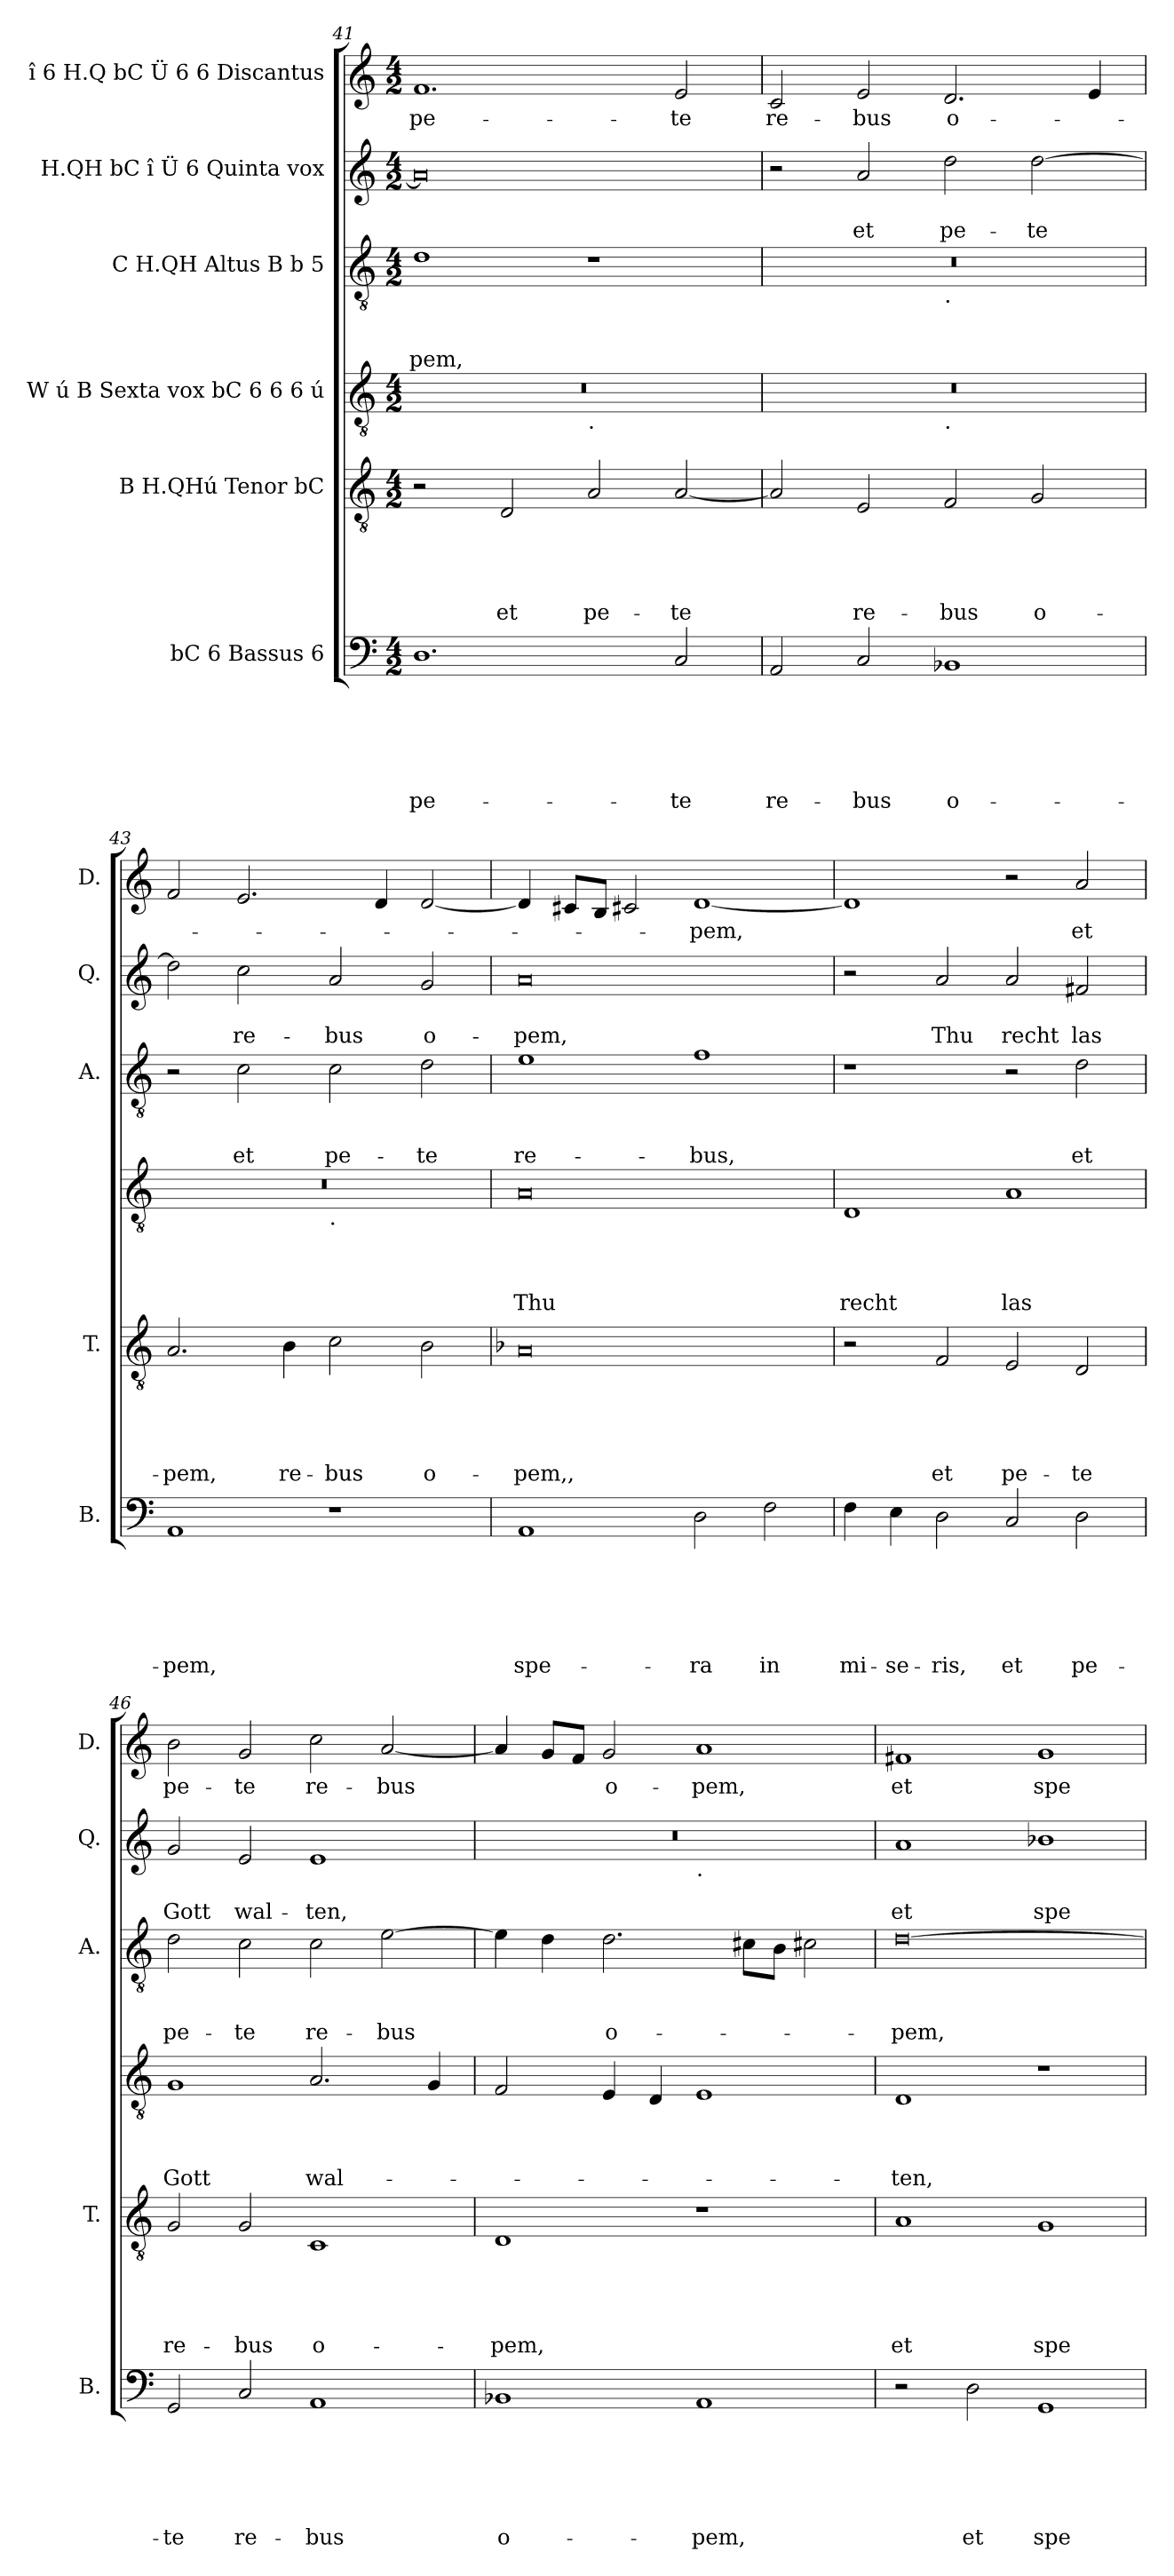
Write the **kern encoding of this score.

**kern	**text	**text	**text	**text	**text	**text	**kern	**text	**text	**text	**text	**text	**kern	**text	**text	**text	**text	**kern	**text	**text	**text	**kern	**text	**text	**kern	**text
*part6	*part6	*part6	*part6	*part6	*part6	*part6	*part5	*part5	*part5	*part5	*part5	*part5	*part4	*part4	*part4	*part4	*part4	*part3	*part3	*part3	*part3	*part2	*part2	*part2	*part1	*part1
*staff6	*staff6	*staff6	*staff6	*staff6	*staff6	*staff6	*staff5	*staff5	*staff5	*staff5	*staff5	*staff5	*staff4	*staff4	*staff4	*staff4	*staff4	*staff3	*staff3	*staff3	*staff3	*staff2	*staff2	*staff2	*staff1	*staff1
*I"bC 6 Bassus 6	*	*	*	*	*	*	*I"B H.QHú Tenor bC	*	*	*	*	*	*I"W ú B Sexta vox bC 6 6 6 ú	*	*	*	*	*I"C H.QH Altus B b 5	*	*	*	*I"H.QH bC î Ü 6 Quinta vox	*	*	*I"î 6 H.Q bC Ü 6 6 Discantus	*
*I'B.	*	*	*	*	*	*	*I'T.	*	*	*	*	*	*	*	*	*	*	*I'A.	*	*	*	*I'Q.	*	*	*I'D.	*
*clefF4	*	*	*	*	*	*	*clefGv2	*	*	*	*	*	*clefGv2	*	*	*	*	*clefGv2	*	*	*	*clefG2	*	*	*clefG2	*
*k[]	*	*	*	*	*	*	*k[]	*	*	*	*	*	*k[]	*	*	*	*	*k[]	*	*	*	*k[]	*	*	*k[]	*
*C:	*	*	*	*	*	*	*C:	*	*	*	*	*	*C:	*	*	*	*	*C:	*	*	*	*C:	*	*	*C:	*
*M4/2	*	*	*	*	*	*	*M4/2	*	*	*	*	*	*M4/2	*	*	*	*	*M4/2	*	*	*	*M4/2	*	*	*M4/2	*
=41	=41	=41	=41	=41	=41	=41	=41	=41	=41	=41	=41	=41	=41	=41	=41	=41	=41	=41	=41	=41	=41	=41	=41	=41	=41	=41
!	!	!	!	!	!	!LO:LY:b	!	!	!	!	!	!	!	!	!	!	!	!	!	!	!LO:LY:b	!	!	!	!	!LO:LY:b
*	*	*	*	*	*	*	*	*	*	*	*	*	*^	*	*	*	*	*	*	*	*	*	*	*	*	*
1.D	.	.	.	.	.	pe-	2r	.	.	.	.	.	0r	1ryy	.	.	.	.	1d	.	.	-pem,	0a]	.	.	1.f	pe-
!	!	!	!	!	!	!	!	!	!	!	!	!LO:LY:b	!	!	!	!	!	!	!	!	!	!	!	!	!	!	!
.	.	.	.	.	.	.	2D/	.	.	.	.	et	.	.	.	.	.	.	.	.	.	.	.	.	.	.	.
!	!	!	!	!	!	!	!	!	!	!	!	!	!	!LO:TX:b:t=.	!	!	!	!	!	!	!	!	!	!	!	!	!
!	!	!	!	!	!	!	!	!	!	!	!	!LO:LY:b	!	!	!	!	!	!	!	!	!	!	!	!	!	!	!
.	.	.	.	.	.	.	2A/	.	.	.	.	pe-	.	1ryy	.	.	.	.	1r	.	.	.	.	.	.	.	.
!	!	!	!	!	!	!LO:LY:b	!	!	!	!	!	!LO:LY:b	!	!	!	!	!	!	!	!	!	!	!	!	!	!	!LO:LY:b
2C/	.	.	.	.	.	-te	[<2A/	.	.	.	.	-te	.	.	.	.	.	.	.	.	.	.	.	.	.	2e/	-te
=42	=42	=42	=42	=42	=42	=42	=42	=42	=42	=42	=42	=42	=42	=42	=42	=42	=42	=42	=42	=42	=42	=42	=42	=42	=42	=42	=42
!	!	!	!	!	!	!LO:LY:b	!	!	!	!	!	!	!	!	!	!	!	!	!	!	!	!	!	!	!	!	!LO:LY:b
*	*	*	*	*	*	*	*	*	*	*	*	*	*	*	*	*	*	*	*^	*	*	*	*	*	*	*	*
2AA/	.	.	.	.	.	re-	2A/]	.	.	.	.	.	0r	1ryy	.	.	.	.	0r	1ryy	.	.	.	2r	.	.	2c/	re-
!	!	!	!	!	!	!LO:LY:b	!	!	!	!	!	!LO:LY:b	!	!	!	!	!	!	!	!	!	!	!	!	!	!LO:LY:b	!	!LO:LY:b
2C/	.	.	.	.	.	-bus	2E/	.	.	.	.	re-	.	.	.	.	.	.	.	.	.	.	.	2a/	.	et	2e/	-bus
!	!	!	!	!	!	!	!	!	!	!	!	!	!	!	!	!	!	!	!	!LO:TX:b:t=.	!	!	!	!	!	!	!	!
!	!	!	!	!	!	!	!	!	!	!	!	!	!	!LO:TX:b:t=.	!	!	!	!	!	!	!	!	!	!	!	!	!	!
!	!	!	!	!	!	!LO:LY:b:rj	!	!	!	!	!	!LO:LY:b	!	!	!	!	!	!	!	!	!	!	!	!	!	!LO:LY:b	!	!LO:LY:b
1BB-X	.	.	.	.	.	o-	2F/	.	.	.	.	-bus	.	1ryy	.	.	.	.	.	1ryy	.	.	.	2dd\	.	pe-	2.d/	o-
!	!	!	!	!	!	!	!	!	!	!	!	!LO:LY:b	!	!	!	!	!	!	!	!	!	!	!	!	!	!LO:LY:b	!	!
.	.	.	.	.	.	.	2G/	.	.	.	.	o-	.	.	.	.	.	.	.	.	.	.	.	[>2dd\	.	-te	.	.
.	.	.	.	.	.	.	.	.	.	.	.	.	.	.	.	.	.	.	.	.	.	.	.	.	.	.	4e/	.
=43	=43	=43	=43	=43	=43	=43	=43	=43	=43	=43	=43	=43	=43	=43	=43	=43	=43	=43	=43	=43	=43	=43	=43	=43	=43	=43	=43	=43
!	!	!	!	!	!	!LO:LY:b	!	!	!	!	!	!LO:LY:b	!	!	!	!	!	!	!	!	!	!	!	!	!	!	!	!
*	*	*	*	*	*	*	*	*	*	*	*	*	*	*	*	*	*	*	*v	*v	*	*	*	*	*	*	*	*
1AA	.	.	.	.	.	-pem,	2.A/	.	.	.	.	-pem,	0r	1ryy	.	.	.	.	2r	.	.	.	2dd\]	.	.	2f/	.
!	!	!	!	!	!	!	!	!	!	!	!	!	!	!	!	!	!	!	!	!	!	!LO:LY:b	!	!	!LO:LY:b	!	!
.	.	.	.	.	.	.	.	.	.	.	.	.	.	.	.	.	.	.	2c\	.	.	et	2cc\	.	re-	2.e/	.
!	!	!	!	!	!	!	!	!	!	!	!	!LO:LY:b	!	!	!	!	!	!	!	!	!	!	!	!	!	!	!
.	.	.	.	.	.	.	4B\	.	.	.	.	re-	.	.	.	.	.	.	.	.	.	.	.	.	.	.	.
!	!	!	!	!	!	!	!	!	!	!	!	!	!	!LO:TX:b:t=.	!	!	!	!	!	!	!	!	!	!	!	!	!
!	!	!	!	!	!	!	!	!	!	!	!	!LO:LY:b	!	!	!	!	!	!	!	!	!	!LO:LY:b	!	!	!LO:LY:b	!	!
1r	.	.	.	.	.	.	2c\	.	.	.	.	-bus	.	1ryy	.	.	.	.	2c\	.	.	pe-	2a/	.	-bus	.	.
.	.	.	.	.	.	.	.	.	.	.	.	.	.	.	.	.	.	.	.	.	.	.	.	.	.	4d/	.
!	!	!	!	!	!	!	!	!	!	!	!	!LO:LY:b	!	!	!	!	!	!	!	!	!	!LO:LY:b	!	!	!LO:LY:b	!	!
.	.	.	.	.	.	.	2B\	.	.	.	.	o-	.	.	.	.	.	.	2d\	.	.	-te	2g/	.	o-	[<2d/	.
*	*	*	*	*	*	*	*	*	*	*	*	*	*v	*v	*	*	*	*	*	*	*	*	*	*	*	*	*
=44	=44	=44	=44	=44	=44	=44	=44	=44	=44	=44	=44	=44	=44	=44	=44	=44	=44	=44	=44	=44	=44	=44	=44	=44	=44	=44
*	*	*	*	*	*	*	*k[b-]	*	*	*	*	*	*	*	*	*	*	*	*	*	*	*	*	*	*	*
*	*	*	*	*	*	*	*F:	*	*	*	*	*	*	*	*	*	*	*	*	*	*	*	*	*	*	*
*	*	*	*	*	*	*	*	*	*	*	*	*	*^	*	*	*	*	*	*	*	*	*	*	*	*	*
!	!	!	!	!	!	!LO:LY:b	!	!	!	!	!	!LO:LY:b	!	!	!	!	!	!LO:LY:b	!	!	!	!LO:LY:b	!	!	!LO:LY:b	!	!
*	*	*	*	*	*	*	*	*	*	*	*	*	*v	*v	*	*	*	*	*	*	*	*	*	*	*	*	*
1AA	.	.	.	.	.	spe-	0A	.	.	.	.	-pem,,	0A	.	.	.	Thu	1e	.	.	re-	0a	.	-pem,	4d/]	.
.	.	.	.	.	.	.	.	.	.	.	.	.	.	.	.	.	.	.	.	.	.	.	.	.	8c#X/L	.
.	.	.	.	.	.	.	.	.	.	.	.	.	.	.	.	.	.	.	.	.	.	.	.	.	8B/J	.
.	.	.	.	.	.	.	.	.	.	.	.	.	.	.	.	.	.	.	.	.	.	.	.	.	2c#X/	.
!	!	!	!	!	!	!LO:LY:b	!	!	!	!	!	!	!	!	!	!	!	!	!	!	!LO:LY:b	!	!	!	!	!LO:LY:b
2D\	.	.	.	.	.	-ra	.	.	.	.	.	.	.	.	.	.	.	1f	.	.	-bus,	.	.	.	[>1d	-pem,
!	!	!	!	!	!	!LO:LY:b	!	!	!	!	!	!	!	!	!	!	!	!	!	!	!	!	!	!	!	!
2F\	.	.	.	.	.	in	.	.	.	.	.	.	.	.	.	.	.	.	.	.	.	.	.	.	.	.
!!LO:PB:g=z
=45	=45	=45	=45	=45	=45	=45	=45	=45	=45	=45	=45	=45	=45	=45	=45	=45	=45	=45	=45	=45	=45	=45	=45	=45	=45	=45
*	*	*	*	*	*	*	*k[]	*	*	*	*	*	*	*	*	*	*	*	*	*	*	*	*	*	*	*
*	*	*	*	*	*	*	*C:	*	*	*	*	*	*	*	*	*	*	*	*	*	*	*	*	*	*	*
!	!	!	!	!	!	!LO:LY:b	!	!	!	!	!	!	!	!	!	!	!LO:LY:b	!	!	!	!	!	!	!	!	!
4F\	.	.	.	.	.	mi-	2r	.	.	.	.	.	1D	.	.	.	recht	1r	.	.	.	2r	.	.	1d]	.
!	!	!	!	!	!	!LO:LY:b	!	!	!	!	!	!	!	!	!	!	!	!	!	!	!	!	!	!	!	!
4E\	.	.	.	.	.	-se-	.	.	.	.	.	.	.	.	.	.	.	.	.	.	.	.	.	.	.	.
!	!	!	!	!	!	!LO:LY:b	!	!	!	!	!	!LO:LY:b	!	!	!	!	!	!	!	!	!	!	!	!LO:LY:b	!	!
2D\	.	.	.	.	.	-ris,	2F/	.	.	.	.	et	.	.	.	.	.	.	.	.	.	2a/	.	Thu	.	.
!	!	!	!	!	!	!LO:LY:b	!	!	!	!	!	!LO:LY:b	!	!	!	!	!LO:LY:b	!	!	!	!	!	!	!LO:LY:b	!	!
2C/	.	.	.	.	.	et	2E/	.	.	.	.	pe-	1A	.	.	.	las	2r	.	.	.	2a/	.	recht	2r	.
!	!	!	!	!	!	!LO:LY:b	!	!	!	!	!	!LO:LY:b	!	!	!	!	!	!	!	!	!LO:LY:b	!	!	!LO:LY:b	!	!LO:LY:b
2D\	.	.	.	.	.	pe-	2D/	.	.	.	.	-te	.	.	.	.	.	2d\	.	.	et	2f#X/	.	las	2a/	et
=46	=46	=46	=46	=46	=46	=46	=46	=46	=46	=46	=46	=46	=46	=46	=46	=46	=46	=46	=46	=46	=46	=46	=46	=46	=46	=46
!	!	!	!	!	!	!LO:LY:b	!	!	!	!	!	!LO:LY:b	!	!	!	!	!LO:LY:b	!	!	!	!LO:LY:b	!	!	!LO:LY:b	!	!LO:LY:b
2GG/	.	.	.	.	.	-te	2G/	.	.	.	.	re-	1G	.	.	.	Gott	2d\	.	.	pe-	2g/	.	Gott	2b\	pe-
!	!	!	!	!	!	!LO:LY:b	!	!	!	!	!	!LO:LY:b	!	!	!	!	!	!	!	!	!LO:LY:b	!	!	!LO:LY:b	!	!LO:LY:b
2C/	.	.	.	.	.	re-	2G/	.	.	.	.	-bus	.	.	.	.	.	2c\	.	.	-te	2e/	.	wal-	2g/	-te
!	!	!	!	!	!	!LO:LY:b	!	!	!	!	!	!LO:LY:b:rj	!	!	!	!	!LO:LY:b	!	!	!	!LO:LY:b	!	!	!LO:LY:b	!	!LO:LY:b
1AA	.	.	.	.	.	-bus	1C	.	.	.	.	o-	2.A/	.	.	.	wal-	2c\	.	.	re-	1e	.	-ten,	2cc\	re-
!	!	!	!	!	!	!	!	!	!	!	!	!	!	!	!	!	!	!	!	!	!LO:LY:b	!	!	!	!	!LO:LY:b
.	.	.	.	.	.	.	.	.	.	.	.	.	.	.	.	.	.	[>2e\	.	.	-bus	.	.	.	[<2a/	-bus
.	.	.	.	.	.	.	.	.	.	.	.	.	4G/	.	.	.	.	.	.	.	.	.	.	.	.	.
=47	=47	=47	=47	=47	=47	=47	=47	=47	=47	=47	=47	=47	=47	=47	=47	=47	=47	=47	=47	=47	=47	=47	=47	=47	=47	=47
!	!	!	!	!	!	!LO:LY:b:rj	!	!	!	!	!	!LO:LY:b	!	!	!	!	!	!	!	!	!	!	!	!	!	!
*	*	*	*	*	*	*	*	*	*	*	*	*	*	*	*	*	*	*	*	*	*	*^	*	*	*	*
1BB-X	.	.	.	.	.	o-	1D	.	.	.	.	-pem,	2F/	.	.	.	.	4e\]	.	.	.	0r	1ryy	.	.	4a/]	.
.	.	.	.	.	.	.	.	.	.	.	.	.	.	.	.	.	.	4d\	.	.	.	.	.	.	.	8g/L	.
.	.	.	.	.	.	.	.	.	.	.	.	.	.	.	.	.	.	.	.	.	.	.	.	.	.	8f/J	.
!	!	!	!	!	!	!	!	!	!	!	!	!	!	!	!	!	!	!	!	!	!LO:LY:b	!	!	!	!	!	!LO:LY:b
.	.	.	.	.	.	.	.	.	.	.	.	.	4E/	.	.	.	.	2.d\	.	.	o-	.	.	.	.	2g/	o-
.	.	.	.	.	.	.	.	.	.	.	.	.	4D/	.	.	.	.	.	.	.	.	.	.	.	.	.	.
!	!	!	!	!	!	!	!	!	!	!	!	!	!	!	!	!	!	!	!	!	!	!	!LO:TX:b:t=.	!	!	!	!
!	!	!	!	!	!	!LO:LY:b	!	!	!	!	!	!	!	!	!	!	!	!	!	!	!	!	!	!	!	!	!LO:LY:b
1AA	.	.	.	.	.	-pem,	1r	.	.	.	.	.	1E	.	.	.	.	.	.	.	.	.	1ryy	.	.	1a	-pem,
.	.	.	.	.	.	.	.	.	.	.	.	.	.	.	.	.	.	8c#X\L	.	.	.	.	.	.	.	.	.
.	.	.	.	.	.	.	.	.	.	.	.	.	.	.	.	.	.	8B\J	.	.	.	.	.	.	.	.	.
.	.	.	.	.	.	.	.	.	.	.	.	.	.	.	.	.	.	2c#X\	.	.	.	.	.	.	.	.	.
=48	=48	=48	=48	=48	=48	=48	=48	=48	=48	=48	=48	=48	=48	=48	=48	=48	=48	=48	=48	=48	=48	=48	=48	=48	=48	=48	=48
!	!	!	!	!	!	!	!	!	!	!	!	!LO:LY:b	!	!	!	!	!LO:LY:b	!	!	!	!LO:LY:b	!	!	!	!LO:LY:b	!	!LO:LY:b
*	*	*	*	*	*	*	*	*	*	*	*	*	*	*	*	*	*	*	*	*	*	*v	*v	*	*	*	*
2r	.	.	.	.	.	.	1A	.	.	.	.	et	1D	.	.	.	-ten,	[>0d	.	.	-pem,	1a	.	et	1f#X	et
!	!	!	!	!	!	!LO:LY:b	!	!	!	!	!	!	!	!	!	!	!	!	!	!	!	!	!	!	!	!
2D\	.	.	.	.	.	et	.	.	.	.	.	.	.	.	.	.	.	.	.	.	.	.	.	.	.	.
!	!	!	!	!	!	!LO:LY:b	!	!	!	!	!	!LO:LY:b	!	!	!	!	!	!	!	!	!	!	!	!LO:LY:b	!	!LO:LY:b
1GG	.	.	.	.	.	spe-	1G	.	.	.	.	spe-	1r	.	.	.	.	.	.	.	.	1b-X	.	spe-	1g	spe-
=	=	=	=	=	=	=	=	=	=	=	=	=	=	=	=	=	=	=	=	=	=	=	=	=	=	=
*-	*-	*-	*-	*-	*-	*-	*-	*-	*-	*-	*-	*-	*-	*-	*-	*-	*-	*-	*-	*-	*-	*-	*-	*-	*-	*-
